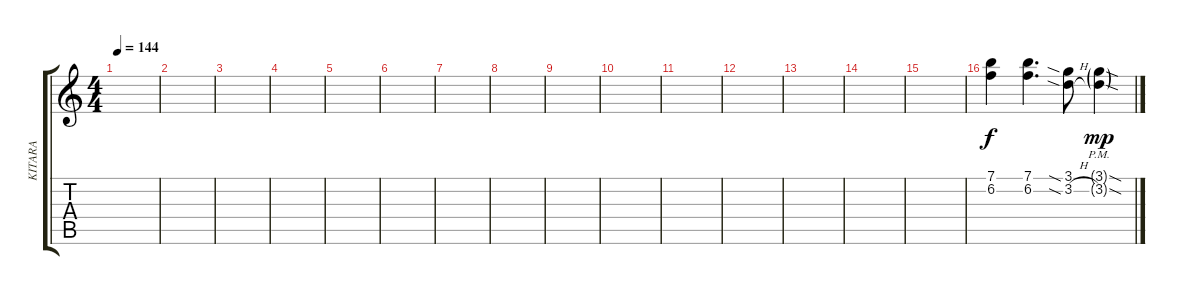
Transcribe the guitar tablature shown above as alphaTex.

\track ("KITARA" "KITARA") {instrument overdrivenguitar}
\staff {score tabs}
\tuning (E4 B3 G3 D3 A2 E2) {hide}
\ts (4 4)
\tempo 144
\clef g2
\ks c
|
|
|
|
|
|
|
|
|
|
|
|
|
|
|
(7.1 6.2).4 (7.1 6.2).4{d} (3.1{sia} 3.2{sia h}).8 (3.1{sod g pm} 3.2{sod g pm}).4{dy mp}
